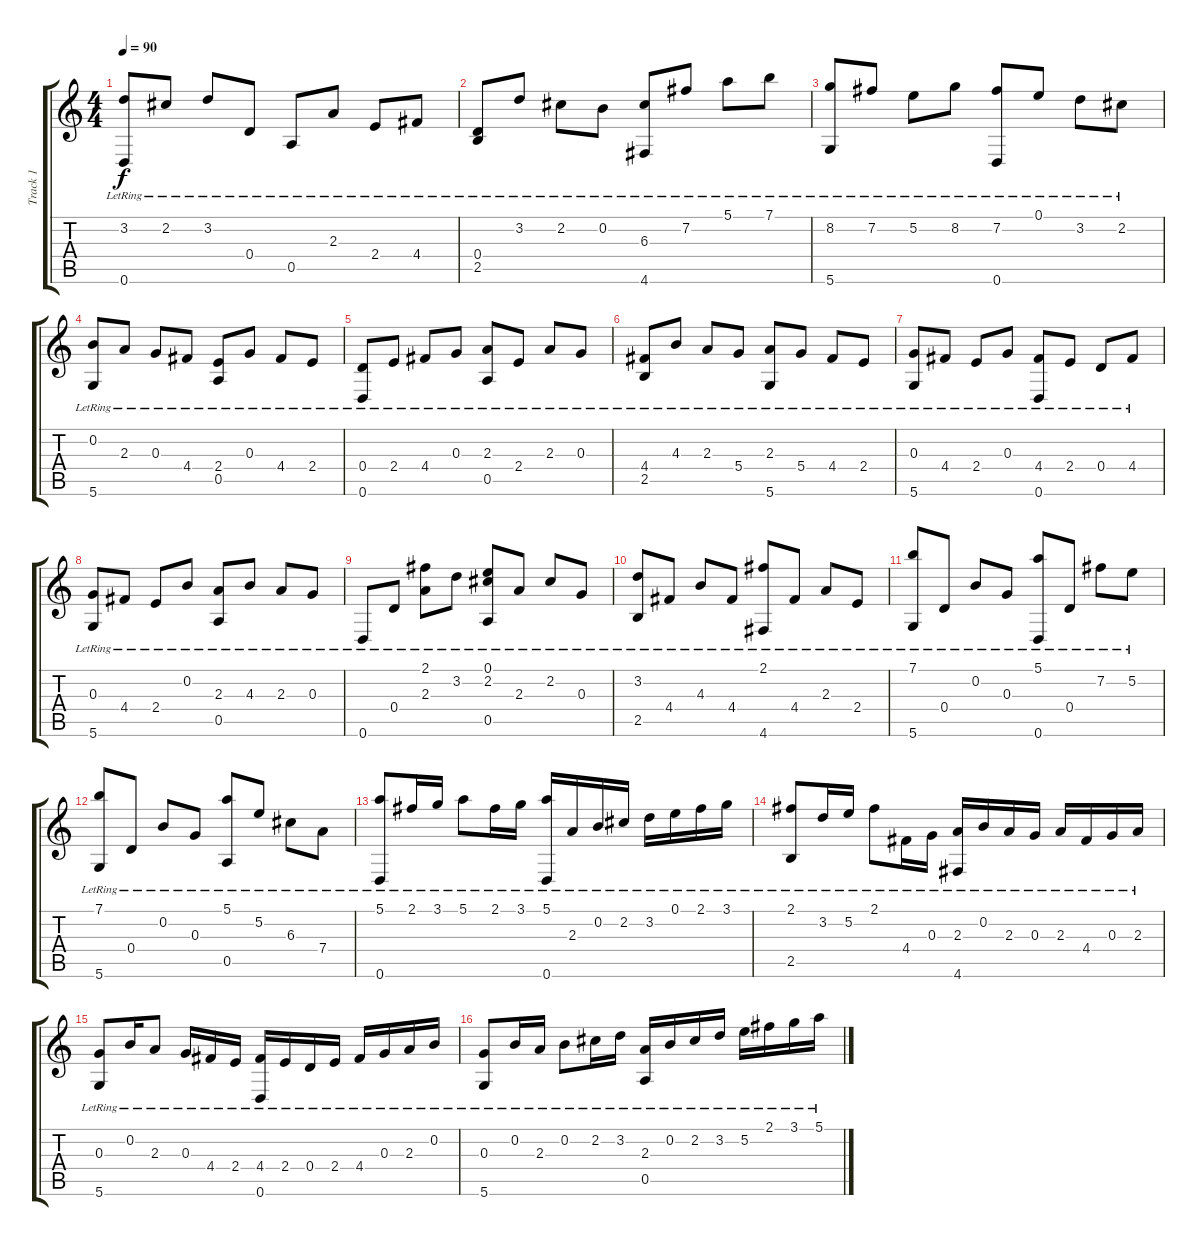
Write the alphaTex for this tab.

\track ("Track 1" "Track 1") {instrument acousticguitarsteel}
\staff {score tabs}
\tuning (E4 B3 G3 D3 A2 D2) {hide}
\ts (4 4)
\tempo 90
\clef g2
\ks c
(3.2{lr} 0.6{lr}).8{dy f} 2.2{lr}.8 3.2{lr}.8 0.4{lr}.8 0.5{lr}.8 2.3{lr}.8 2.4{lr}.8 4.4{lr}.8 |
(0.4{lr} 2.5{lr}).8 3.2{lr}.8 2.2{lr}.8 0.2{lr}.8 (6.3{lr} 4.6{lr}).8 7.2{lr}.8 5.1{lr}.8 7.1{lr}.8 |
(8.2{lr} 5.6{lr}).8 7.2{lr}.8 5.2{lr}.8 8.2{lr}.8 (7.2{lr} 0.6{lr}).8 0.1{lr}.8 3.2{lr}.8 2.2{lr}.8 |
(0.2{lr} 5.6{lr}).8 2.3{lr}.8 0.3{lr}.8 4.4{lr}.8 (2.4{lr} 0.5{lr}).8 0.3{lr}.8 4.4{lr}.8 2.4{lr}.8 |
(0.4{lr} 0.6{lr}).8 2.4{lr}.8 4.4{lr}.8 0.3{lr}.8 (2.3{lr} 0.5{lr}).8 2.4{lr}.8 2.3{lr}.8 0.3{lr}.8 |
(4.4{lr} 2.5{lr}).8 4.3{lr}.8 2.3{lr}.8 5.4{lr}.8 (2.3{lr} 5.6{lr}).8 5.4{lr}.8 4.4{lr}.8 2.4{lr}.8 |
(0.3{lr} 5.6{lr}).8 4.4{lr}.8 2.4{lr}.8 0.3{lr}.8 (4.4{lr} 0.6{lr}).8 2.4{lr}.8 0.4{lr}.8 4.4{lr}.8 |
(0.3{lr} 5.6{lr}).8 4.4{lr}.8 2.4{lr}.8 0.2{lr}.8 (2.3{lr} 0.5{lr}).8 4.3{lr}.8 2.3{lr}.8 0.3{lr}.8 |
0.6{lr}.8 0.4{lr}.8 (2.1{lr} 2.3{lr}).8 3.2{lr}.8 (0.1{lr} 2.2{lr} 0.5{lr}).8 2.3{lr}.8 2.2{lr}.8 0.3{lr}.8 |
(3.2{lr} 2.5{lr}).8 4.4{lr}.8 4.3{lr}.8 4.4{lr}.8 (2.1{lr} 4.6{lr}).8 4.4{lr}.8 2.3{lr}.8 2.4{lr}.8 |
(7.1{lr} 5.6{lr}).8 0.4{lr}.8 0.2{lr}.8 0.3{lr}.8 (5.1{lr} 0.6{lr}).8 0.4{lr}.8 7.2{lr}.8 5.2{lr}.8 |
(7.1{lr} 5.6{lr}).8 0.4{lr}.8 0.2{lr}.8 0.3{lr}.8 (5.1{lr} 0.5{lr}).8 5.2{lr}.8 6.3{lr}.8 7.4{lr}.8 |
(5.1{lr} 0.6{lr}).8 2.1{lr}.16 3.1{lr}.16 5.1{lr}.8 2.1{lr}.16 3.1{lr}.16 (5.1{lr} 0.6{lr}).16 2.3{lr}.16 0.2{lr}.16 2.2{lr}.16 3.2{lr}.16 0.1{lr}.16 2.1{lr}.16 3.1{lr}.16 |
(2.1{lr} 2.5{lr}).8 3.2{lr}.16 5.2{lr}.16 2.1{lr}.8 4.4{lr}.16 0.3{lr}.16 (2.3{lr} 4.6{lr}).16 0.2{lr}.16 2.3{lr}.16 0.3{lr}.16 2.3{lr}.16 4.4{lr}.16 0.3{lr}.16 2.3{lr}.16 |
(0.3{lr} 5.6{lr}).8 0.2{lr}.16 2.3{lr}.8 0.3{lr}.16 4.4{lr}.16 2.4{lr}.16 (4.4{lr} 0.6{lr}).16 2.4{lr}.16 0.4{lr}.16 2.4{lr}.16 4.4{lr}.16 0.3{lr}.16 2.3{lr}.16 0.2{lr}.16 |
(0.3{lr} 5.6{lr}).8 0.2{lr}.16 2.3{lr}.16 0.2{lr}.8 2.2{lr}.16 3.2{lr}.16 (2.3{lr} 0.5{lr}).16 0.2{lr}.16 2.2{lr}.16 3.2{lr}.16 5.2{lr}.16 2.1{lr}.16 3.1{lr}.16 5.1{lr}.16
